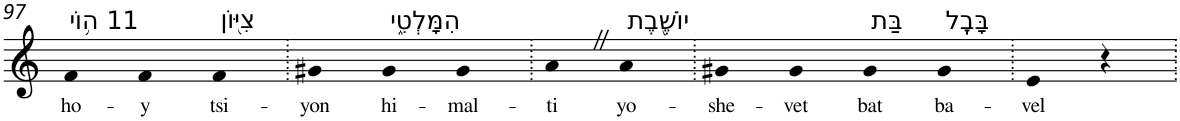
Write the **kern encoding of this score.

**kern	**text
*part1	*part1
*staff1	*staff1
*I"Piano	*
*I'Pno	*
!!LO:PB:g=z
*clefG2	*
*k[]	*
=97	=97
!LO:TX:a:t=11 ה֥וֹי	!
!	!LO:LY:b
4f	ho-
!	!LO:LY:b
4f	-y
!LO:TX:a:t=צִיּ֖וֹן	!
!	!LO:LY:b
4f	tsi-
=98.	=98.
!	!LO:LY:b
4g#X	-yon
!LO:TX:a:t=הִמָּלְטִ֑י	!
!	!LO:LY:b
4g#	hi-
!	!LO:LY:b
4g#	-mal-
=99.	=99.
!	!LO:LY:b
4aZ	-ti
!LO:TX:a:t=יוֹשֶׁ֖בֶת	!
!	!LO:LY:b
4a	yo-
=100.	=100.
!	!LO:LY:b
4g#X	-she-
!	!LO:LY:b
4g#	-vet
!LO:TX:a:t=בַּת	!
!	!LO:LY:b
4g#	bat
!LO:TX:a:t=בָּבֶֽל	!
!	!LO:LY:b
4g#	ba-
=101.	=101.
!	!LO:LY:b
4e	-vel
4r	.
=.	=.
*-	*-
